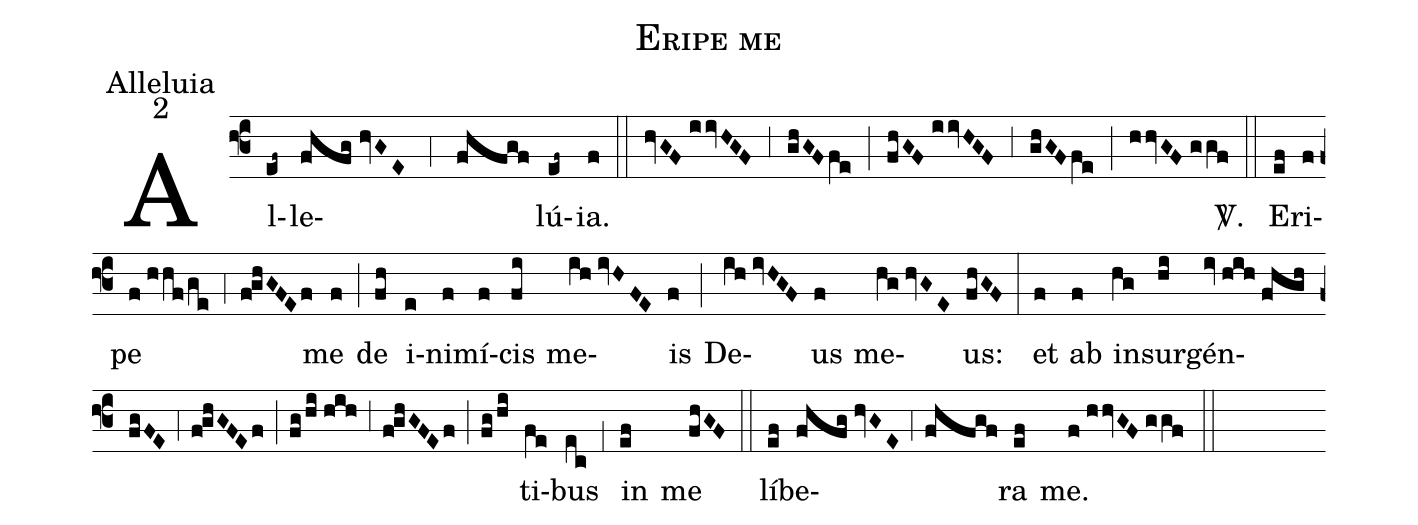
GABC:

name:Eripe me;
office-part:Alleluia;
mode:2;
%%
(f3) Al(ef~)le(fhfg//hvGE;4fhfgf)lú(ef~)ia.(f) (::) (hvGF//iivHGF) (;3) (ghGF/fe) (;) (fhGF//iivHGF) (;3) (ghGF/fe) (;) (hhvGF//ggf) <sp>V/</sp>.(::) E(ef)ri(f)pe(f//hhf/ge) (;4) (f!ghGFEf) me(f) (;) de(fh) i(e)ni(f)mí(f)cis(fi) me(ih//ivHFE)is(f) (;) De(ih//ivHGF)us(f) me(hg//hvGE)us:(fhGF) (:) et(f) ab(f) in(hg)sur(hi)gén(iv//hih//fhgh//fgFE;4f!ghGFEf;fg/hi//hih;3f!ghGFEf;fg/hi)ti(fe)bus(ec) (;1) in(ef) me(fhGF) (::) lí(ef)be(fhfg//hvGE;4fhfgf)ra(ef) me.(f//hhvGF//ggf) (::)
